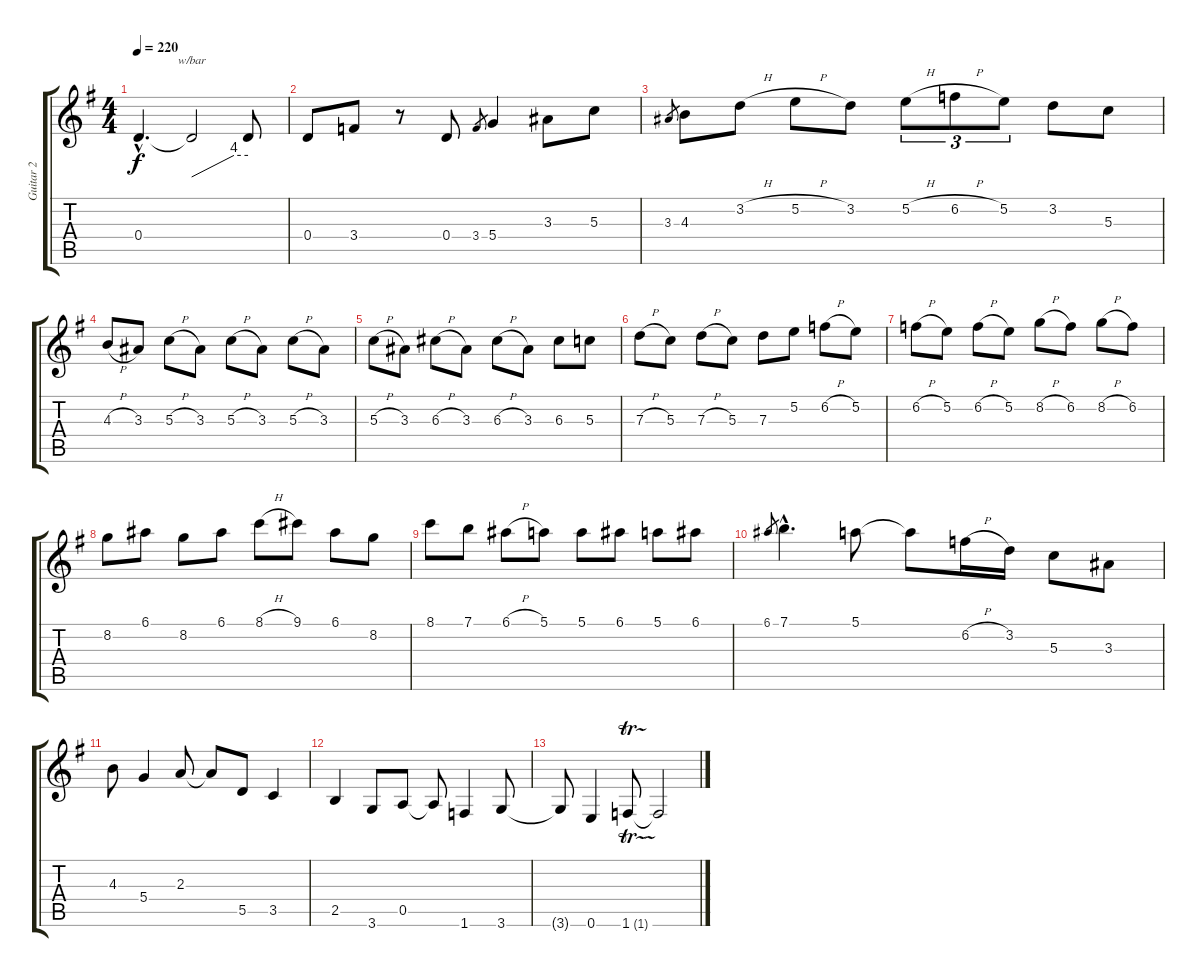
\track ("Guitar 2" "Guitar 2") {instrument distortionguitar}
\staff {score tabs}
\tuning (E4 B3 G3 D3 A2 E2) {hide}
\ts (4 4)
\tempo 220
\clef g2
\ks g
0.4{hac t}.4{d dy f} 0.4{t}.2{tbe (custom default 0 0 45 16 60 16)} 0.4{t}.8 |
0.4.8 3.4.8 r.8 0.4.8 3.4.8{gr} 5.4.4 3.3.8 5.3.8 |
3.3.8{gr} 4.3.8 3.2{h}.8 5.2{h}.8 3.2.8 5.2{h}.8{tu (3 2)} 6.2{h}.8{tu (3 2)} 5.2.8{tu (3 2)} 3.2.8 5.3.8 |
4.3{h}.8 3.3.8 5.3{h}.8 3.3.8 5.3{h}.8 3.3.8 5.3{h}.8 3.3.8 |
5.3{h}.8 3.3.8 6.3{h}.8 3.3.8 6.3{h}.8 3.3.8 6.3.8 5.3.8 |
7.3{h}.8 5.3.8 7.3{h}.8 5.3.8 7.3.8 5.2.8 6.2{h}.8 5.2.8 |
6.2{h}.8 5.2.8 6.2{h}.8 5.2.8 8.2{h}.8 6.2.8 8.2{h}.8 6.2.8 |
8.2.8 6.1.8 8.2.8 6.1.8 8.1{h}.8 9.1.8 6.1.8 8.2.8 |
8.1.8 7.1.8 6.1{h}.8 5.1.8 5.1.8 6.1.8 5.1.8 6.1.8 |
6.1.8{gr} 7.1{hac}.4{d} 5.1.8 5.1{t}.8 6.2{h}.16 3.2.16 5.3.8 3.3.8 |
4.3.8 5.4.4 2.3.8 2.3{t}.8 5.5.8 3.5.4 |
2.5.4 3.6.8 0.5.8 0.5{t}.8 1.6.4 3.6.8 |
3.6{t}.8 0.6.4 1.6{tr (1 16)}.8 1.6{t}.2
